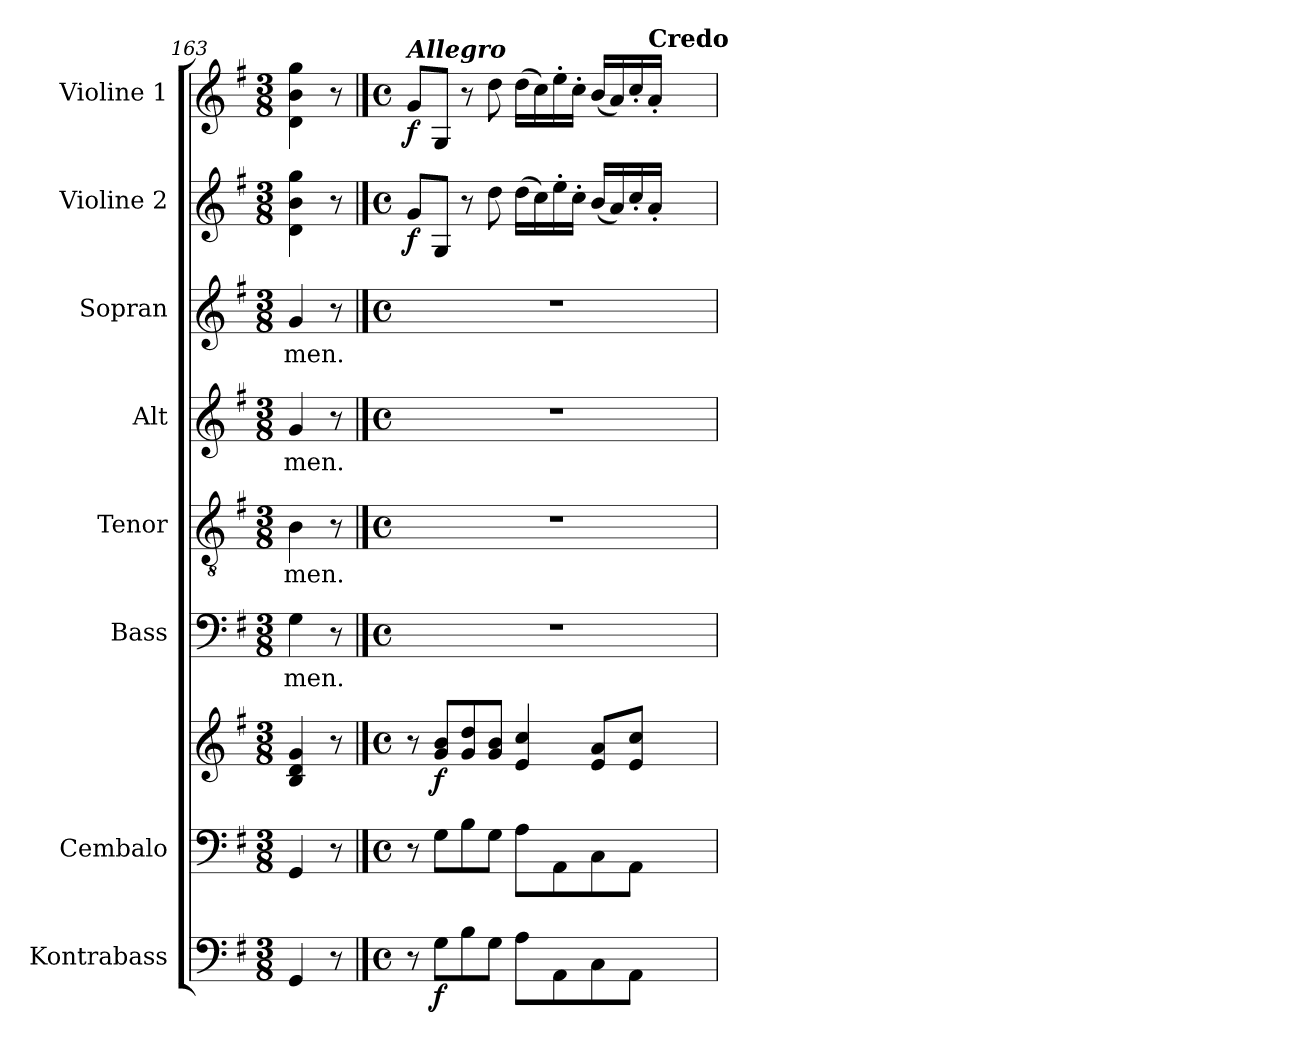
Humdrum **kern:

**kern	**dynam	**kern	**kern	**dynam	**kern	**text	**kern	**text	**kern	**text	**kern	**text	**kern	**dynam	**kern	**dynam
*part8	*part8	*part7	*part7	*part7	*part6	*part6	*part5	*part5	*part4	*part4	*part3	*part3	*part2	*part2	*part1	*part1
*staff9	*staff9	*staff8	*staff7	*staff7/8	*staff6	*staff6	*staff5	*staff5	*staff4	*staff4	*staff3	*staff3	*staff2	*staff2	*staff1	*staff1
*I"Kontrabass	*	*I"Cembalo	*	*	*I"Bass	*	*I"Tenor	*	*I"Alt	*	*I"Sopran	*	*I"Violine 2	*	*I"Violine 1	*
*I'Kb.	*	*I'Cemb.	*	*	*I'B.	*	*I'T.	*	*I'A.	*	*I'S.	*	*I'Vl. 2	*	*I'Vl. 1	*
*clefF4	*	*clefF4	*clefG2	*	*clefF4	*	*clefGv2	*	*clefG2	*	*clefG2	*	*clefG2	*	*clefG2	*
*ITrd7c12	*	*	*	*	*	*	*	*	*	*	*	*	*	*	*	*
*k[f#]	*	*k[f#]	*k[f#]	*	*k[f#]	*	*k[f#]	*	*k[f#]	*	*k[f#]	*	*k[f#]	*	*k[f#]	*
*G:	*	*G:	*G:	*	*G:	*	*G:	*	*G:	*	*G:	*	*G:	*	*G:	*
*M3/8	*	*M3/8	*M3/8	*	*M3/8	*	*M3/8	*	*M3/8	*	*M3/8	*	*M3/8	*	*M3/8	*
=163	=163	=163	=163	=163	=163	=163	=163	=163	=163	=163	=163	=163	=163	=163	=163	=163
!	!	!	!	!	!	!LO:LY:b	!	!LO:LY:b	!	!LO:LY:b	!	!LO:LY:b	!	!	!	!
4GGG/	.	4GG/	4B/ 4d/ 4g/	.	4G\	-men.	4B\	-men.	4g/	-men.	4g/	-men.	4d\ 4b\ 4gg\	.	4d\ 4b\ 4gg\	.
8r	.	8r	8r	.	8r	.	8r	.	8r	.	8r	.	8r	.	8r	.
!!LO:PB:g=z
==164	==164	==164	==164	==164	==164	==164	==164	==164	==164	==164	==164	==164	==164	==164	==164	==164
*M4/4	*	*M4/4	*M4/4	*	*M4/4	*	*M4/4	*	*M4/4	*	*M4/4	*	*M4/4	*	*M4/4	*
*met(c)	*	*met(c)	*met(c)	*	*met(c)	*	*met(c)	*	*met(c)	*	*met(c)	*	*met(c)	*	*met(c)	*
!	!	!	!	!	!	!	!	!	!	!	!	!	!	!	!LO:TX:a:Bi:t=Allegro	!
!	!	!	!	!	!	!	!	!	!	!	!	!	!	!LO:DY:b	!	!LO:DY:b
8r	.	8r	8r	.	1r	.	1r	.	1r	.	1r	.	8g/L	f	8g/L	f
!	!LO:DY:b	!	!	!LO:DY:b	!	!	!	!	!	!	!	!	!	!	!	!
8GG\L	f	8G\L	8g/ 8b/L	f	.	.	.	.	.	.	.	.	8G/J	.	8G/J	.
8BB\	.	8B\	8g/ 8dd/	.	.	.	.	.	.	.	.	.	8r	.	8r	.
8GG\J	.	8G\J	8g/ 8b/J	.	.	.	.	.	.	.	.	.	8dd\	.	8dd\	.
8AA\L	.	8A\L	4e/ 4cc/	.	.	.	.	.	.	.	.	.	(>16dd\LL	.	(>16dd\LL	.
.	.	.	.	.	.	.	.	.	.	.	.	.	16cc\)	.	16cc\)	.
8AAA\	.	8AA\	.	.	.	.	.	.	.	.	.	.	16ee'>\	.	16ee'>\	.
.	.	.	.	.	.	.	.	.	.	.	.	.	16cc'>\JJ	.	16cc'>\JJ	.
8CC\	.	8C\	8e/ 8a/L	.	.	.	.	.	.	.	.	.	(<16b/LL	.	(<16b/LL	.
.	.	.	.	.	.	.	.	.	.	.	.	.	16a/)	.	16a/)	.
8AAA\J	.	8AA\J	8e/ 8cc/J	.	.	.	.	.	.	.	.	.	16cc'</	.	16cc'</	.
!	!	!	!	!	!	!	!	!	!	!	!	!	!	!	!LO:TX:a:B:t=Credo	!
.	.	.	.	.	.	.	.	.	.	.	.	.	16a'</JJ	.	16a'</JJ	.
=	=	=	=	=	=	=	=	=	=	=	=	=	=	=	=	=
*-	*-	*-	*-	*-	*-	*-	*-	*-	*-	*-	*-	*-	*-	*-	*-	*-
